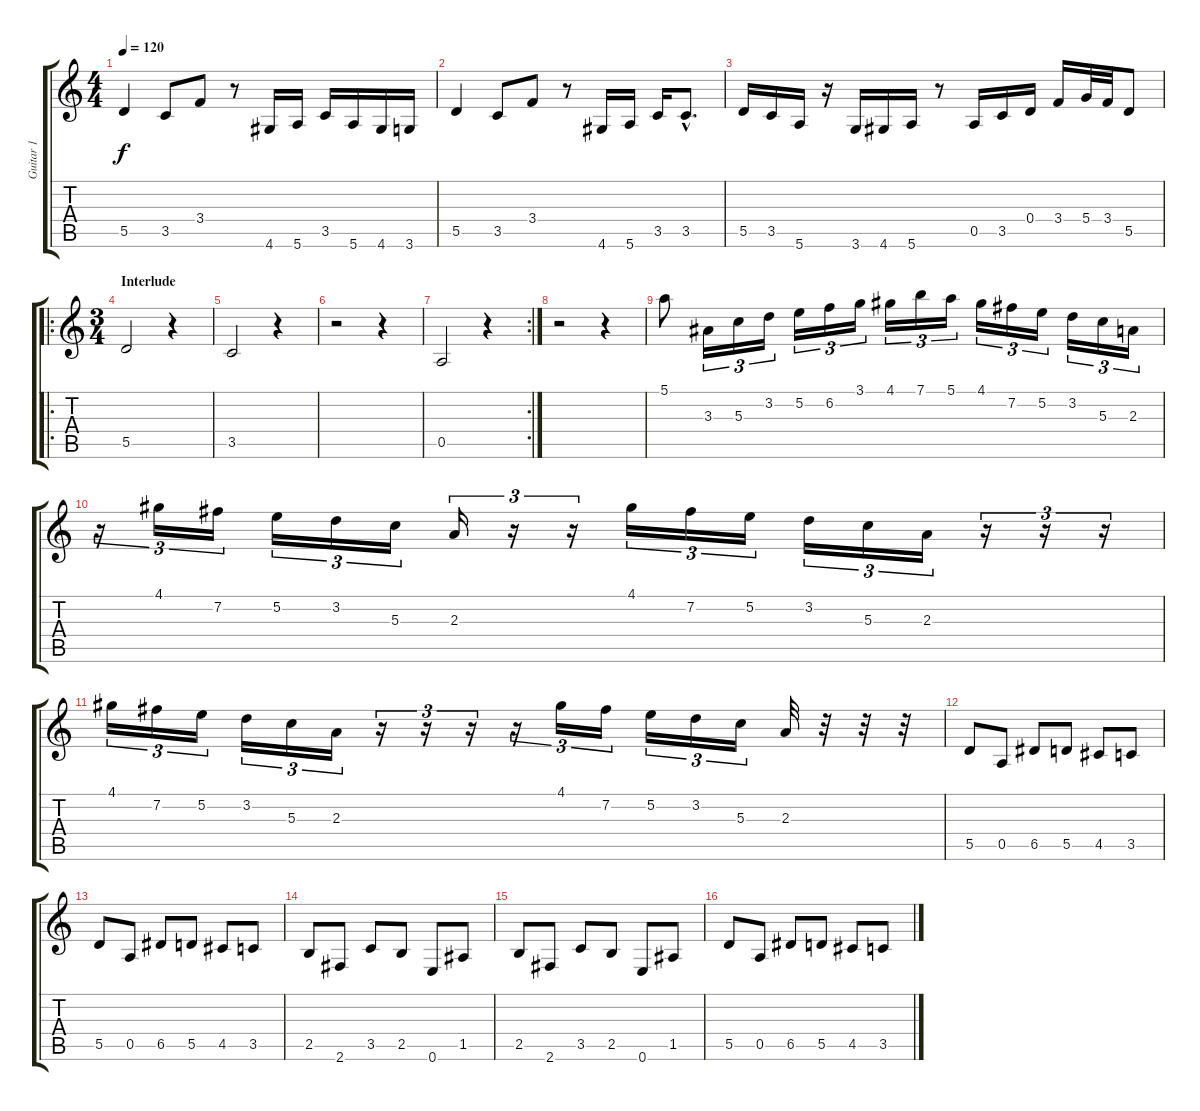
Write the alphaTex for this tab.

\track ("Guitar 1" "Guitar 1") {instrument distortionguitar}
\staff {score tabs}
\tuning (E4 B3 G3 D3 A2 E2) {hide}
\ts (4 4)
\tempo 120
\clef g2
\ks c
5.5.4{dy f} 3.5.8 3.4.8 r.8 4.6.16 5.6.16 3.5.16 5.6.16 4.6.16 3.6.16 |
5.5.4 3.5.8 3.4.8 r.8 4.6.16 5.6.16 3.5.16 3.5{hac}.8{d} |
5.5.16 3.5.16 5.6.16 r.16 3.6.16 4.6.16 5.6.16 r.8 0.5.16 3.5.16 0.4.16 3.4.16 5.4.32 3.4.32 5.5.8 |
\ro
\ts (3 4)
\section ("" "Interlude")
5.5.2{instrument electricguitarjazz} r.4 |
3.5.2 r.4 |
r.2 r.4 |
\rc 2
0.5.2 r.4 |
r.2 r.4 |
5.1.8 3.3.16{tu (3 2)} 5.3.16{tu (3 2)} 3.2.16{tu (3 2)} 5.2.16{tu (3 2)} 6.2.16{tu (3 2)} 3.1.16{tu (3 2)} 4.1.16{tu (3 2)} 7.1.16{tu (3 2)} 5.1.16{tu (3 2)} 4.1.16{tu (3 2)} 7.2.16{tu (3 2)} 5.2.16{tu (3 2)} 3.2.16{tu (3 2)} 5.3.16{tu (3 2)} 2.3.16{tu (3 2)} |
r.16{tu (3 2)} 4.1.16{tu (3 2)} 7.2.16{tu (3 2)} 5.2.16{tu (3 2)} 3.2.16{tu (3 2)} 5.3.16{tu (3 2)} 2.3.16{tu (3 2)} r.16{tu (3 2)} r.16{tu (3 2)} 4.1.16{tu (3 2)} 7.2.16{tu (3 2)} 5.2.16{tu (3 2)} 3.2.16{tu (3 2)} 5.3.16{tu (3 2)} 2.3.16{tu (3 2)} r.16{tu (3 2)} r.16{tu (3 2)} r.16{tu (3 2)} |
4.1.16{tu (3 2)} 7.2.16{tu (3 2)} 5.2.16{tu (3 2)} 3.2.16{tu (3 2)} 5.3.16{tu (3 2)} 2.3.16{tu (3 2)} r.16{tu (3 2)} r.16{tu (3 2)} r.16{tu (3 2)} r.16{tu (3 2)} 4.1.16{tu (3 2)} 7.2.16{tu (3 2)} 5.2.16{tu (3 2)} 3.2.16{tu (3 2)} 5.3.16{tu (3 2)} 2.3.32 r.32 r.32 r.32 |
5.5.8 0.5.8 6.5.8 5.5.8 4.5.8 3.5.8 |
5.5.8 0.5.8 6.5.8 5.5.8 4.5.8 3.5.8 |
2.5.8 2.6.8 3.5.8 2.5.8 0.6.8 1.5.8 |
2.5.8 2.6.8 3.5.8 2.5.8 0.6.8 1.5.8 |
5.5.8{instrument distortionguitar} 0.5.8 6.5.8 5.5.8 4.5.8 3.5.8
